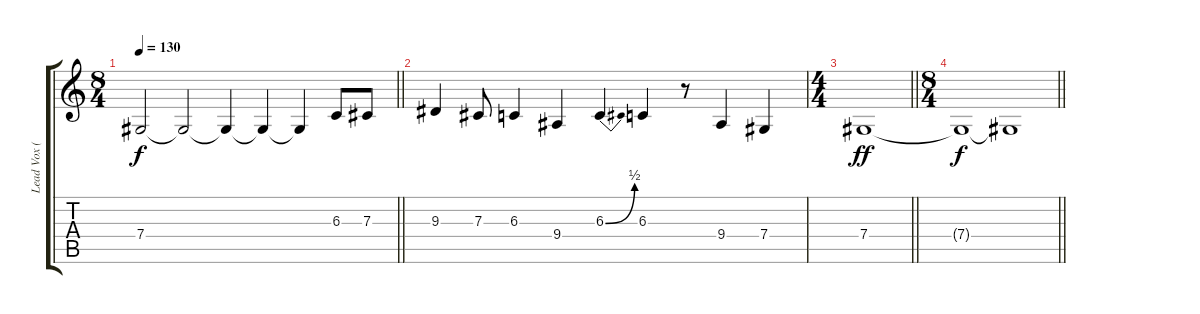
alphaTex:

\track ("Lead Vox (Ely)" "Lead Vox (") {instrument lead8bassandlead}
\staff {score tabs}
\tuning (Eb4 Bb3 Gb3 Db3 Ab2 Eb2) {hide}
\ts (8 4)
\tempo 130
\clef g2
\barLineRight lightlight
\ks c
7.4{t}.2{dy f} 7.4{t}.2{volume 4} 7.4{t}.4 7.4{t}.4 7.4{t}.4 6.3.8{volume 14} 7.3.8 |
9.3.4 7.3.8 6.3.4 9.4.4 6.3{be (bend 0 0 60 2)}.4 6.3.4 r.8 9.4.4 7.4.4 |
\ts (4 4)
\barLineRight lightlight
7.4.1{dy ff volume 0} |
\ts (8 4)
\barLineRight lightlight
7.4{t}.1{dy f} 7.4{t}.1
